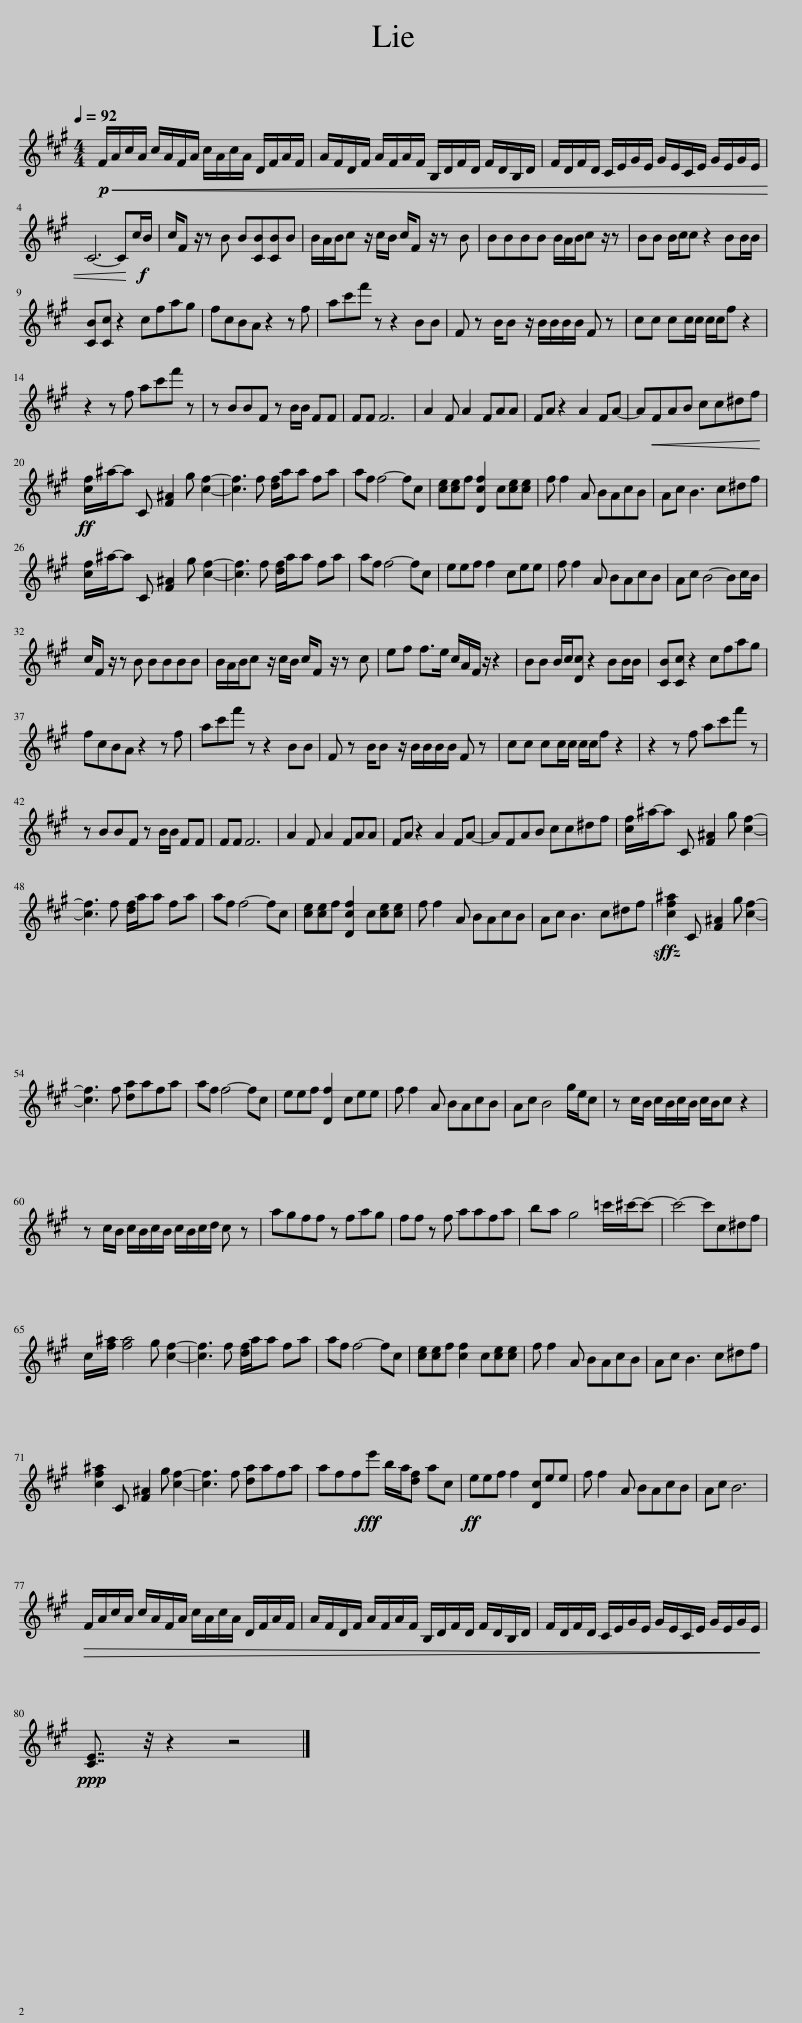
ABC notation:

X:1
L:1/8
Q:1/4=92
M:4/4
I:linebreak $
K:A
V:1 treble
V:1
!p! F/!<(!A/c/A/ c/A/F/A/ c/A/c/A/ D/F/A/F/ | A/F/D/F/ A/F/A/F/ B,/D/F/D/ F/D/B,/D/ | F/D/F/D/ C/E/G/E/ G/E/C/E/ G/E/G/E/ |$ C6- C!<)!!f!c/B/ | c/F z/ z B B[CB][CB]B | %5
 B/A/B/c z/ c/B/ c/F z/ z B | BBBB B/A/B/c z/ z | BB B/c/c z2 BB/B/ |$ [CB][Cc] z2 cfag | fcBA z2 z f | %10
 ac'f' z z2 BB | F z B/B z/ B/B/B/B/ F z | cc cc/c/ c/c/f z2 |$ z2 z f ac'f' z | z BBF z B/B/ FF | %15
 FF F6 | A2 F A2 FAA | FA z2 A2 FA- | A!<(!FAB cc^df!<)! |$!ff! [cf]/^a/-a C [F^A]2 g [cf]2- | %20
 [cf]3 f [df]/a/a fa | af f4- fc | [ce][ce]f [Dcf]2 c[ce][ce] | f f2 A BAcB | Ac B3 c^df |$ %25
 [cf]/^a/-a C [F^A]2 g [cf]2- | [cf]3 f [df]/a/a fa | af f4- fc | eef f2 cee | f f2 A BAcB | %30
 Ac B4- Bc/B/ |$ c/F z/ z B BBBB | B/A/B/c z/ c/B/ c/F z/ z c | ef f>e c/A/F/ z/ z2 | BB B/c/[Dc] z2 BB/B/ | %35
 [CB][Cc] z2 cfag |$ fcBA z2 z f | ac'f' z z2 BB | F z B/B z/ B/B/B/B/ F z | cc cc/c/ c/c/f z2 | %40
 z2 z f ac'f' z |$ z BBF z B/B/ FF | FF F6 | A2 F A2 FAA | FA z2 A2 FA- | %45
 AFAB cc^df | [cf]/^a/-a C [F^A]2 g [cf]2- |$ [cf]3 f [df]/a/a fa | af f4- fc | [ce][ce]f [Dcf]2 c[ce][ce] | %50
 f f2 A BAcB | Ac B3 c^df | [cf^a]2 C [F^A]2 g [cf]2- |$ [cf]3 f [da]afa | af f4- fc | %55
 eef [Df]2 cee | f f2 A BAcB | Ac B4 g/e/c | z c/B/ c/B/c/B/ c/B/c z2 |$ z c/B/ c/B/c/B/ c/B/c/d/ c z | %60
 agff z fag | ff z f aafa | ba g4 =c'/^c'/-c'- | c'4- c'c^df |$ c/[f^a]/ [fa]4 g [cf]2- | %65
 [cf]3 f [df]/a/a fa | af f4- fc | [ce][ce]f [cf]2 c[ce][ce] | f f2 A BAcB | Ac B3 c^df |$ %70
 [cf^a]2 C [F^A]2 g [cf]2- | [cf]3 f [da]afa | aff!fff!e' b/a/[df] ac |!ff! eef f2 [Dc]ee | f f2 A BAcB | %75
 Ac B6 |$!>(! F/A/c/A/ c/A/F/A/ c/A/c/A/ D/F/A/F/ | A/F/D/F/ A/F/A/F/ B,/D/F/D/ F/D/B,/D/ | F/D/F/D/ C/E/G/E/ G/E/C/E/ G/E/G/E/!>)! |$!ppp! [CE]7/4 z/4 z2 z4 |] %80
